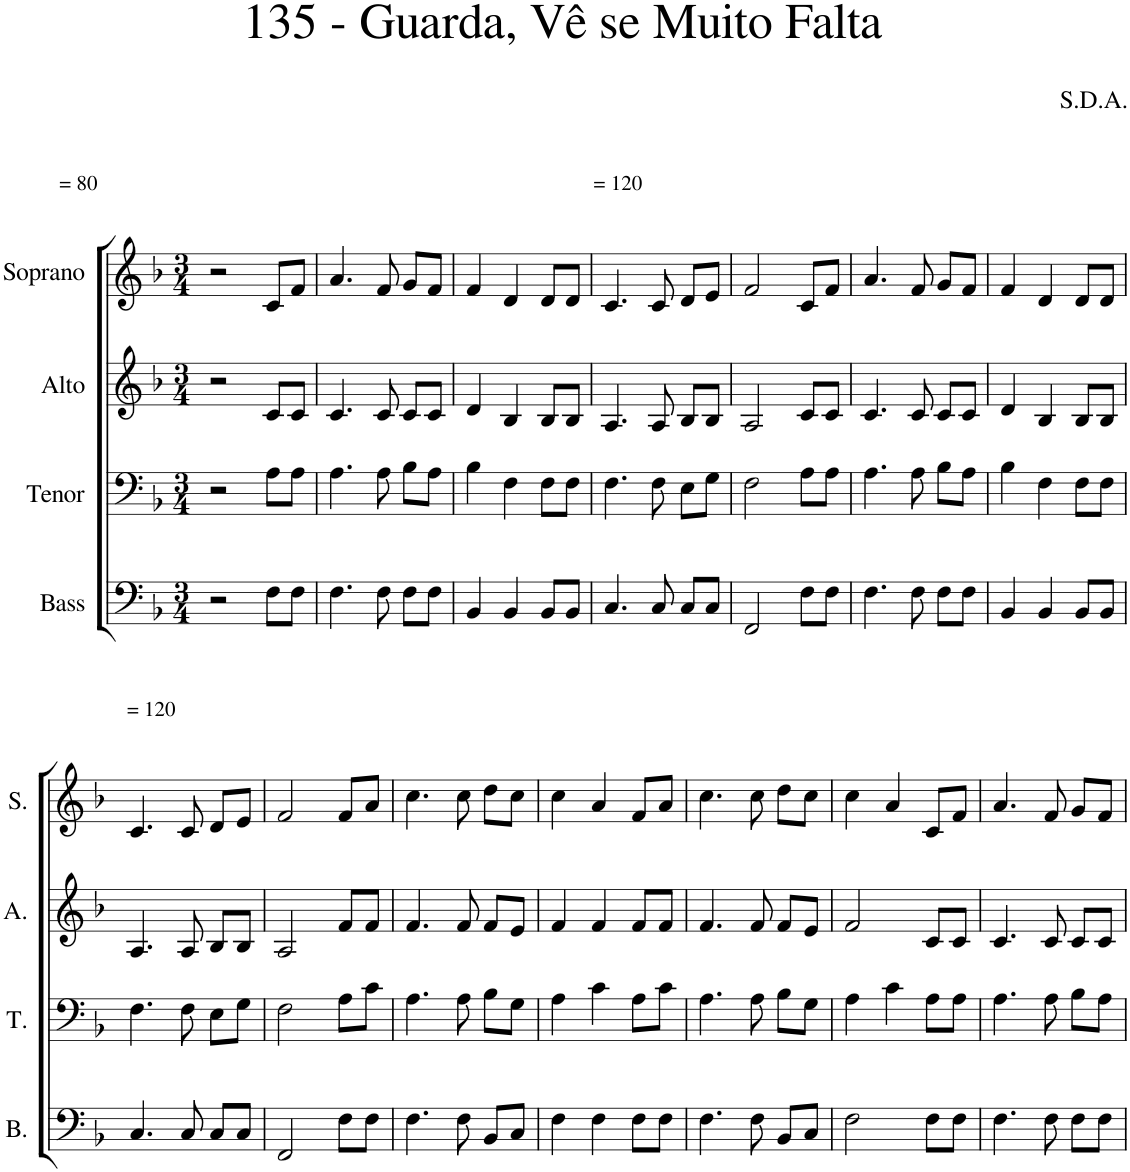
**kern	**kern	**kern	**kern
*part4	*part3	*part2	*part1
*staff4	*staff3	*staff2	*staff1
*I"Bass	*I"Tenor	*I"Alto	*I"Soprano
*I'B.	*I'T.	*I'A.	*I'S.
*clefF4	*clefF4	*clefG2	*clefG2
*k[b-]	*k[b-]	*k[b-]	*k[b-]
*M3/4	*M3/4	*M3/4	*M3/4
=1	=1	=1	=1
!	!	!	!LO:TX:a:t== 80
2r	2r	2r	2r
8F\L	8A\L	8c/L	8c/L
8F\J	8A\J	8c/J	8f/J
=2	=2	=2	=2
4.F\	4.A\	4.c/	4.a/
8F\	8A\	8c/	8f/
8F\L	8B-\L	8c/L	8g/L
8F\J	8A\J	8c/J	8f/J
=3	=3	=3	=3
4BB-/	4B-\	4d/	4f/
4BB-/	4F\	4B-/	4d/
8BB-/L	8F\L	8B-/L	8d/L
8BB-/J	8F\J	8B-/J	8d/J
=4	=4	=4	=4
4.C/	4.F\	4.A/	4.c/
8C/	8F\	8A/	8c/
8C/L	8E\L	8B-/L	8d/L
8C/J	8G\J	8B-/J	8e/J
=5	=5	=5	=5
!	!	!	!LO:TX:a:t== 120
2FF/	2F\	2A/	2f/
8F\L	8A\L	8c/L	8c/L
8F\J	8A\J	8c/J	8f/J
=6	=6	=6	=6
4.F\	4.A\	4.c/	4.a/
8F\	8A\	8c/	8f/
8F\L	8B-\L	8c/L	8g/L
8F\J	8A\J	8c/J	8f/J
=7	=7	=7	=7
4BB-/	4B-\	4d/	4f/
4BB-/	4F\	4B-/	4d/
8BB-/L	8F\L	8B-/L	8d/L
8BB-/J	8F\J	8B-/J	8d/J
!!LO:LB:g=z
=8	=8	=8	=8
4.C/	4.F\	4.A/	4.c/
8C/	8F\	8A/	8c/
8C/L	8E\L	8B-/L	8d/L
8C/J	8G\J	8B-/J	8e/J
=9	=9	=9	=9
!	!	!	!LO:TX:a:t== 120
2FF/	2F\	2A/	2f/
8F\L	8A\L	8f/L	8f/L
8F\J	8c\J	8f/J	8a/J
=10	=10	=10	=10
4.F\	4.A\	4.f/	4.cc\
8F\	8A\	8f/	8cc\
8BB-/L	8B-\L	8f/L	8dd\L
8C/J	8G\J	8e/J	8cc\J
=11	=11	=11	=11
4F\	4A\	4f/	4cc\
4F\	4c\	4f/	4a/
8F\L	8A\L	8f/L	8f/L
8F\J	8c\J	8f/J	8a/J
=12	=12	=12	=12
4.F\	4.A\	4.f/	4.cc\
8F\	8A\	8f/	8cc\
8BB-/L	8B-\L	8f/L	8dd\L
8C/J	8G\J	8e/J	8cc\J
=13	=13	=13	=13
2F\	4A\	2f/	4cc\
.	4c\	.	4a/
8F\L	8A\L	8c/L	8c/L
8F\J	8A\J	8c/J	8f/J
=14	=14	=14	=14
4.F\	4.A\	4.c/	4.a/
8F\	8A\	8c/	8f/
8F\L	8B-\L	8c/L	8g/L
8F\J	8A\J	8c/J	8f/J
=	=	=	=
*-	*-	*-	*-
